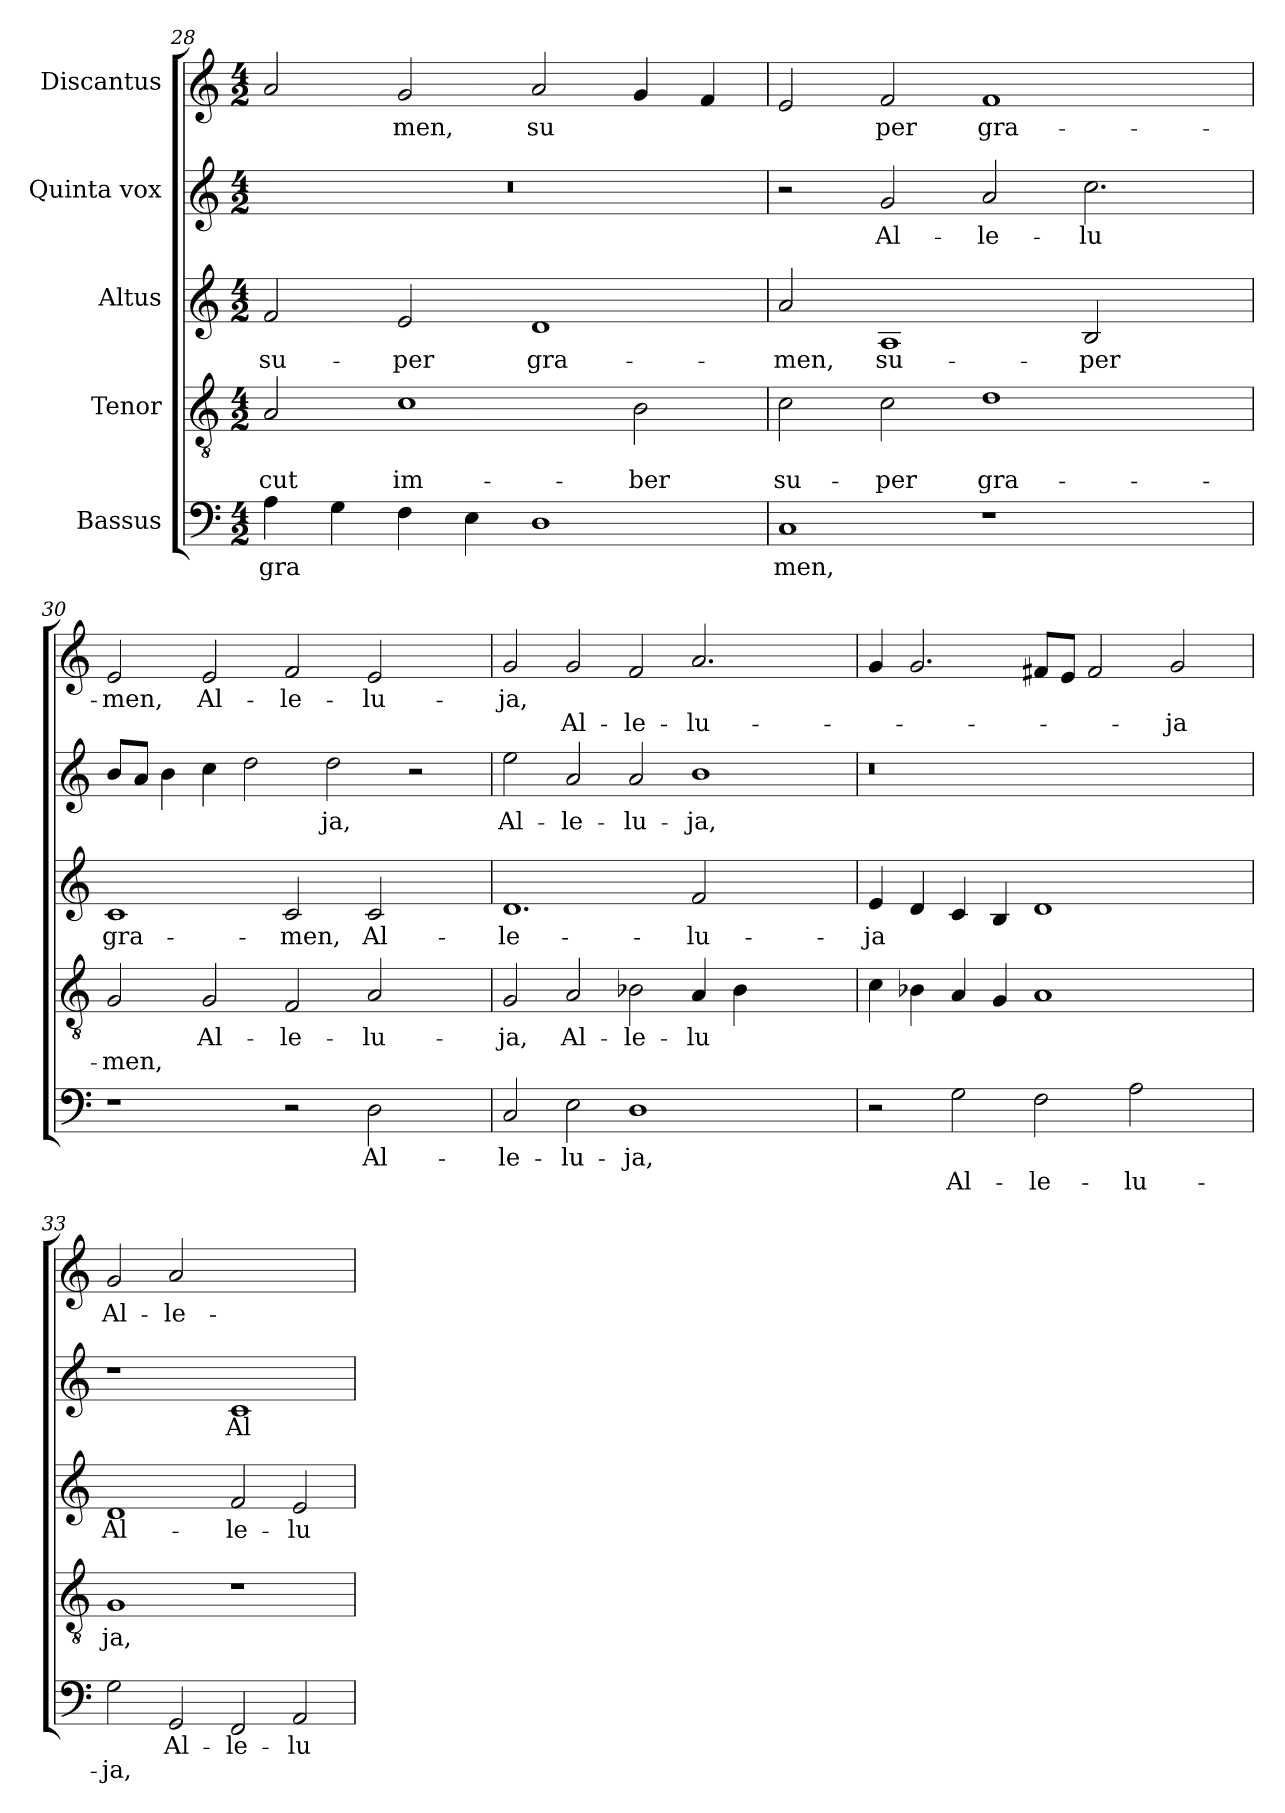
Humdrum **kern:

**kern	**text	**text	**kern	**text	**text	**kern	**text	**kern	**text	**kern	**text	**text
*part5	*part5	*part5	*part4	*part4	*part4	*part3	*part3	*part2	*part2	*part1	*part1	*part1
*staff5	*staff5	*staff5	*staff4	*staff4	*staff4	*staff3	*staff3	*staff2	*staff2	*staff1	*staff1	*staff1
*I"Bassus	*	*	*I"Tenor	*	*	*I"Altus	*	*I"Quinta vox	*	*I"Discantus	*	*
!!LO:LB:g=z
*clefF4	*	*	*clefGv2	*	*	*clefG2	*	*clefG2	*	*clefG2	*	*
*k[]	*	*	*k[]	*	*	*k[]	*	*k[]	*	*k[]	*	*
*C:	*	*	*C:	*	*	*C:	*	*C:	*	*C:	*	*
*M4/2	*	*	*M4/2	*	*	*M4/2	*	*M4/2	*	*M4/2	*	*
=28	=28	=28	=28	=28	=28	=28	=28	=28	=28	=28	=28	=28
!	!LO:LY:b	!	!	!	!LO:LY:b	!	!LO:LY:b	!	!	!	!	!
4A	gra	.	2A	.	-cut	2f	su-	0r	.	2a	.	.
4G	.	.	.	.	.	.	.	.	.	.	.	.
!	!	!	!	!	!LO:LY:b	!	!LO:LY:b	!	!	!	!LO:LY:b	!
4F	.	.	1c	.	im-	2e	-per	.	.	2g	-men,	.
4E	.	.	.	.	.	.	.	.	.	.	.	.
!	!	!	!	!	!	!	!LO:LY:b	!	!	!	!LO:LY:b	!
1D	.	.	.	.	.	1d	gra-	.	.	2a	su	.
!	!	!	!	!	!LO:LY:b	!	!	!	!	!	!	!
.	.	.	2B	.	-ber	.	.	.	.	4g	.	.
.	.	.	.	.	.	.	.	.	.	4f	.	.
=29	=29	=29	=29	=29	=29	=29	=29	=29	=29	=29	=29	=29
!	!LO:LY:b	!	!	!	!LO:LY:b	!	!LO:LY:b	!	!	!	!	!
1C	men,	.	2c	.	su-	2a	-men,	2r	.	2e	.	.
!	!	!	!	!	!LO:LY:b	!	!LO:LY:b	!	!LO:LY:b	!	!LO:LY:b	!
.	.	.	2c	.	-per	1A	su-	2g	Al-	2f	per	.
!	!	!	!	!	!LO:LY:b	!	!	!	!LO:LY:b	!	!LO:LY:b	!
1r	.	.	1d	.	gra-	.	.	2a	-le-	1f	gra-	.
!	!	!	!	!	!	!	!LO:LY:b	!	!LO:LY:b	!	!	!
.	.	.	.	.	.	2B	-per	2.cc	-lu	.	.	.
4ryy	.	.	4ryy	.	.	4ryy	.	.	.	4ryy	.	.
=30	=30	=30	=30	=30	=30	=30	=30	=30	=30	=30	=30	=30
!	!	!	!	!	!LO:LY:b	!	!LO:LY:b	!	!	!	!LO:LY:b	!
1r	.	.	2G	.	-men,	1c	gra-	8bL	.	2e	-men,	.
.	.	.	.	.	.	.	.	8aJ	.	.	.	.
.	.	.	.	.	.	.	.	4b	.	.	.	.
!	!	!	!	!LO:LY:b	!	!	!	!	!	!	!LO:LY:b	!
.	.	.	2G	Al-	.	.	.	4cc	.	2e	Al-	.
.	.	.	.	.	.	.	.	2dd	.	.	.	.
!	!	!	!	!LO:LY:b	!	!	!LO:LY:b	!	!	!	!LO:LY:b	!
2r	.	.	2F	-le-	.	2c	-men,	.	.	2f	-le-	.
!	!	!	!	!	!	!	!	!	!LO:LY:b	!	!	!
.	.	.	.	.	.	.	.	2dd	ja,	.	.	.
!	!LO:LY:b	!	!	!LO:LY:b	!	!	!LO:LY:b	!	!	!	!LO:LY:b	!
2D	Al-	.	2A	-lu-	.	2c	Al-	.	.	2e	-lu-	.
.	.	.	.	.	.	.	.	2r	.	.	.	.
4ryy	.	.	4ryy	.	.	4ryy	.	.	.	4ryy	.	.
=31	=31	=31	=31	=31	=31	=31	=31	=31	=31	=31	=31	=31
!	!LO:LY:b	!	!	!LO:LY:b	!	!	!LO:LY:b	!	!LO:LY:b	!	!LO:LY:b	!
2C	-le-	.	2G	-ja,	.	1.d	-le-	2ee	Al-	2g	-ja,	.
!	!LO:LY:b	!	!	!LO:LY:b	!	!	!	!	!LO:LY:b	!	!	!LO:LY:b
2E	-lu-	.	2A	Al-	.	.	.	2a	-le-	2g	.	Al-
!	!LO:LY:b	!	!	!LO:LY:b	!	!	!	!	!LO:LY:b	!	!	!LO:LY:b
1D	-ja,	.	2B-X	-le-	.	.	.	2a	-lu-	2f	.	-le-
!	!	!	!	!LO:LY:b	!	!	!LO:LY:b	!	!LO:LY:b	!	!	!LO:LY:b
.	.	.	4A	-lu	.	2f	-lu-	1b	-ja,	2.a	.	-lu-
.	.	.	4B-	.	.	.	.	.	.	.	.	.
2ryy	.	.	2ryy	.	.	2ryy	.	.	.	.	.	.
.	.	.	.	.	.	.	.	.	.	4ryy	.	.
=32	=32	=32	=32	=32	=32	=32	=32	=32	=32	=32	=32	=32
!	!	!	!	!	!	!	!LO:LY:b	!	!	!	!	!
2r	.	.	4c	.	.	4e	-ja	0r	.	4g	.	.
.	.	.	4B-	.	.	4d	.	.	.	2.g	.	.
!	!	!LO:LY:b	!	!	!	!	!	!	!	!	!	!
2G	.	Al-	4A	.	.	4c	.	.	.	.	.	.
.	.	.	4G	.	.	4B	.	.	.	.	.	.
!	!	!LO:LY:b	!	!	!	!	!	!	!	!	!	!
2F	.	-le-	1A	.	.	1d	.	.	.	8f#L	.	.
.	.	.	.	.	.	.	.	.	.	8eJ	.	.
.	.	.	.	.	.	.	.	.	.	2f#	.	.
!	!	!LO:LY:b	!	!	!	!	!	!	!	!	!	!
2A	.	-lu-	.	.	.	.	.	.	.	.	.	.
!	!	!	!	!	!	!	!	!	!	!	!	!LO:LY:b
.	.	.	.	.	.	.	.	.	.	2g	.	-ja
4ryy	.	.	4ryy	.	.	4ryy	.	4ryy	.	.	.	.
!!LO:LB:g=z
=33	=33	=33	=33	=33	=33	=33	=33	=33	=33	=33	=33	=33
!	!	!LO:LY:b	!	!LO:LY:b	!	!	!LO:LY:b	!	!	!	!LO:LY:b	!
2G	.	-ja,	1G	- ja,	.	1d	Al-	1r	.	2g	Al-	.
!	!LO:LY:b	!	!	!	!	!	!	!	!	!	!LO:LY:b	!
2GG	Al-	.	.	.	.	.	.	.	.	2a	-le-	.
!	!LO:LY:b	!	!	!	!	!	!LO:LY:b	!	!LO:LY:b	!	!LO:LY:b	!
2FF	-le-	.	1r	.	.	2f	-le-	1c	Al-	[2ccyy	-lu-	.
!	!LO:LY:b	!	!	!	!	!	!LO:LY:b	!	!	!	!	!
2AA	-lu-	.	.	.	.	2e	-lu-	.	.	2ryy	.	.
=	=	=	=	=	=	=	=	=	=	=	=	=
*-	*-	*-	*-	*-	*-	*-	*-	*-	*-	*-	*-	*-
